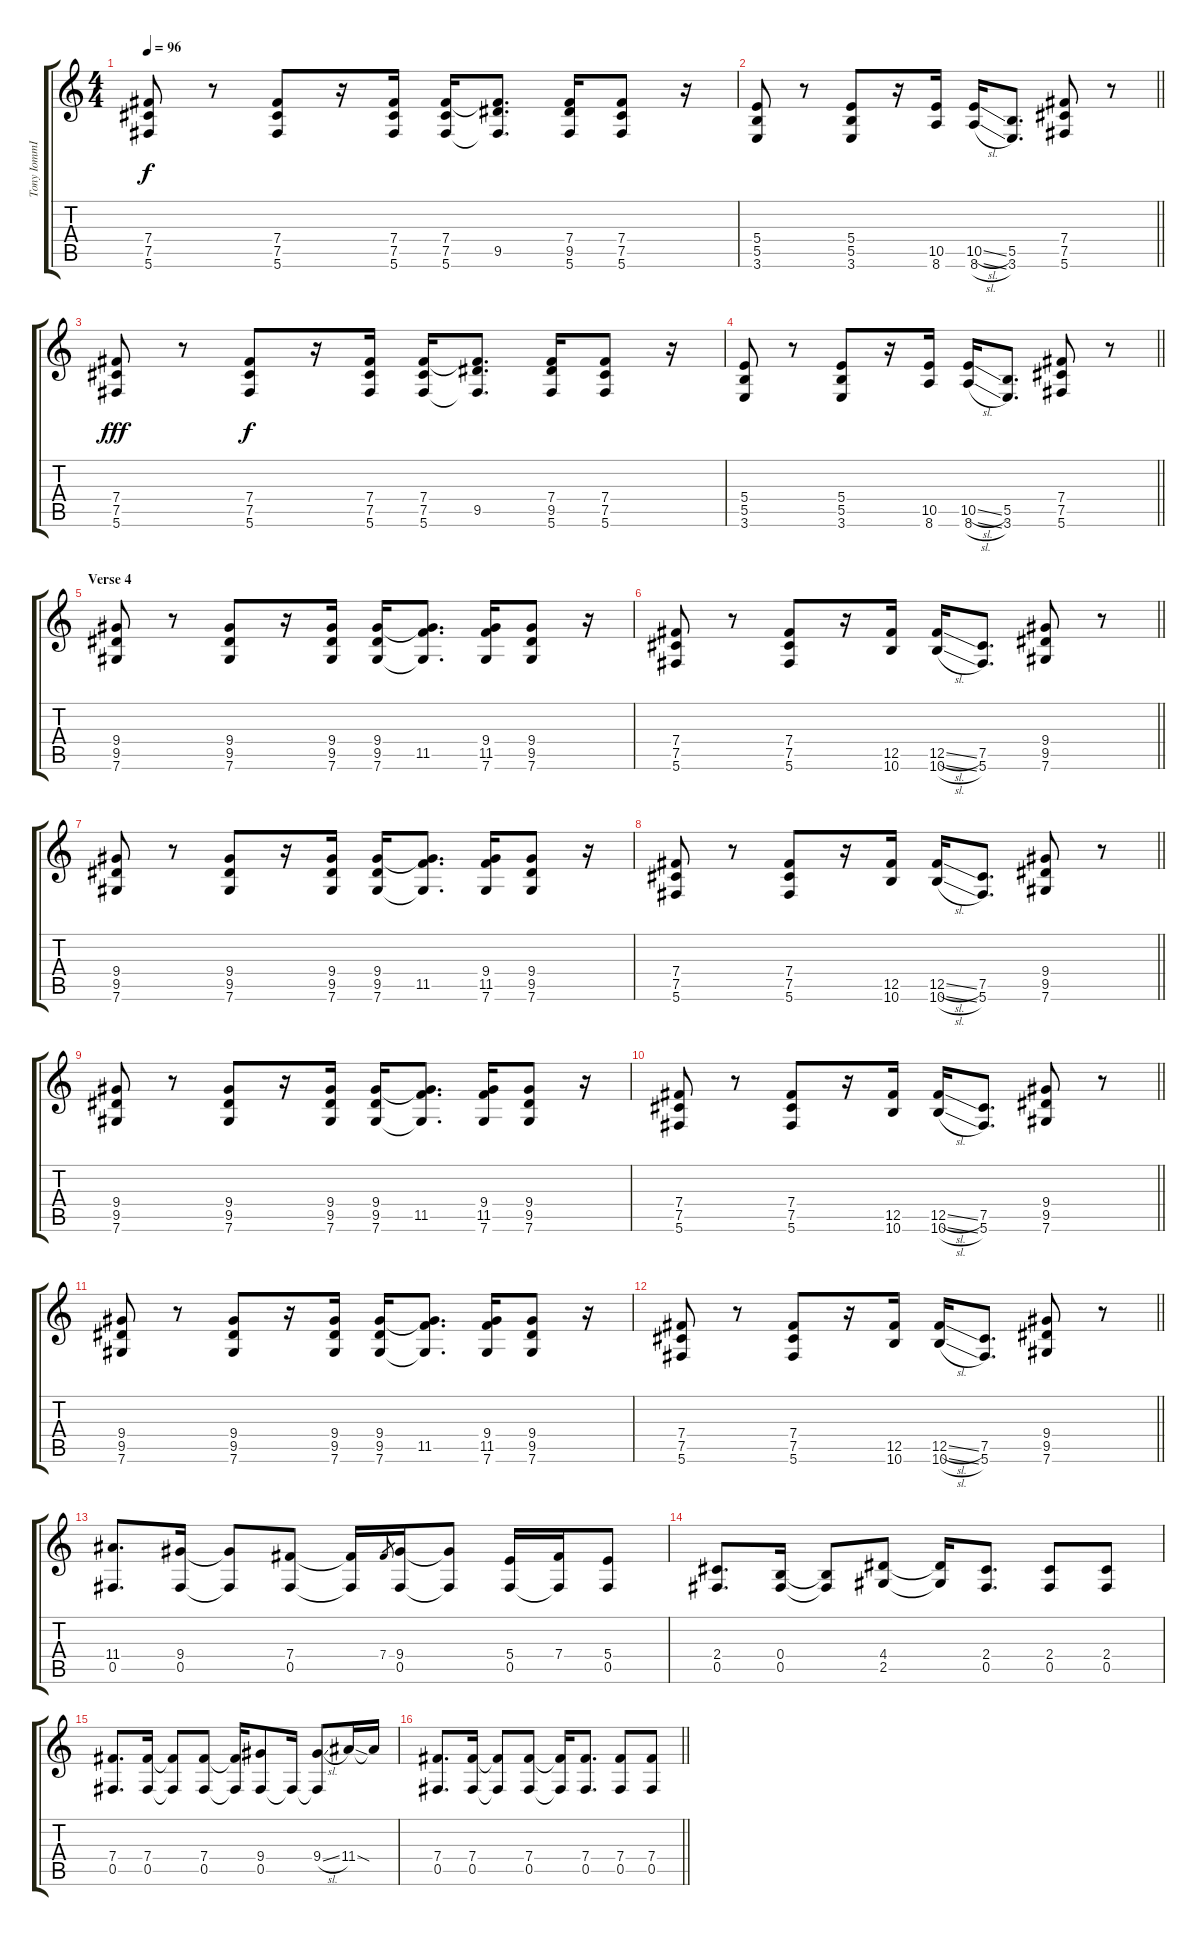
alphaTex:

\track ("Tony IommI Lead" "Tony IommI") {instrument distortionguitar}
\staff {score tabs}
\tuning (Db4 Ab3 E3 B2 Gb2 Db2) {hide}
\ts (4 4)
\tempo 96
\clef g2
\ks c
(7.4 7.5 5.6).8{dy f} r.8 (7.4 7.5 5.6).8 r.16 (7.4 7.5 5.6).16 (7.4 7.5 5.6).16 (7.4{t} 9.5 5.6{t}).8{d} (7.4 9.5 5.6).16 (7.4 7.5 5.6).8 r.16 |
\barLineRight lightlight
(5.4 5.5 3.6).8 r.8 (5.4 5.5 3.6).8 r.16 (10.5 8.6).16 (10.5{sl} 8.6{sl}).16 (5.5 3.6).8{d} (7.4 7.5 5.6).8 r.8 |
(7.4 7.5 5.6).8{dy fff} r.8 (7.4 7.5 5.6).8{dy f} r.16 (7.4 7.5 5.6).16 (7.4 7.5 5.6).16 (7.4{t} 9.5 5.6{t}).8{d} (7.4 9.5 5.6).16 (7.4 7.5 5.6).8 r.16 |
\barLineRight lightlight
(5.4 5.5 3.6).8 r.8 (5.4 5.5 3.6).8 r.16 (10.5 8.6).16 (10.5{sl} 8.6{sl}).16 (5.5 3.6).8{d} (7.4 7.5 5.6).8 r.8 |
\section ("" "Verse 4")
(9.4 9.5 7.6).8 r.8 (9.4 9.5 7.6).8 r.16 (9.4 9.5 7.6).16 (9.4 9.5 7.6).16 (9.4{t} 11.5 7.6{t}).8{d} (9.4 11.5 7.6).16 (9.4 9.5 7.6).8 r.16 |
\barLineRight lightlight
(7.4 7.5 5.6).8 r.8 (7.4 7.5 5.6).8 r.16 (12.5 10.6).16 (12.5{sl} 10.6{sl}).16 (7.5 5.6).8{d} (9.4 9.5 7.6).8 r.8 |
(9.4 9.5 7.6).8 r.8 (9.4 9.5 7.6).8 r.16 (9.4 9.5 7.6).16 (9.4 9.5 7.6).16 (9.4{t} 11.5 7.6{t}).8{d} (9.4 11.5 7.6).16 (9.4 9.5 7.6).8 r.16 |
\barLineRight lightlight
(7.4 7.5 5.6).8 r.8 (7.4 7.5 5.6).8 r.16 (12.5 10.6).16 (12.5{sl} 10.6{sl}).16 (7.5 5.6).8{d} (9.4 9.5 7.6).8 r.8 |
(9.4 9.5 7.6).8 r.8 (9.4 9.5 7.6).8 r.16 (9.4 9.5 7.6).16 (9.4 9.5 7.6).16 (9.4{t} 11.5 7.6{t}).8{d} (9.4 11.5 7.6).16 (9.4 9.5 7.6).8 r.16 |
\barLineRight lightlight
(7.4 7.5 5.6).8 r.8 (7.4 7.5 5.6).8 r.16 (12.5 10.6).16 (12.5{sl} 10.6{sl}).16 (7.5 5.6).8{d} (9.4 9.5 7.6).8 r.8 |
(9.4 9.5 7.6).8 r.8 (9.4 9.5 7.6).8 r.16 (9.4 9.5 7.6).16 (9.4 9.5 7.6).16 (9.4{t} 11.5 7.6{t}).8{d} (9.4 11.5 7.6).16 (9.4 9.5 7.6).8 r.16 |
\barLineRight lightlight
(7.4 7.5 5.6).8 r.8 (7.4 7.5 5.6).8 r.16 (12.5 10.6).16 (12.5{sl} 10.6{sl}).16 (7.5 5.6).8{d} (9.4 9.5 7.6).8 r.8 |
(11.4 0.5).8{d} (9.4 0.5).16 (9.4{t} 0.5{t}).8 (7.4 0.5).8 (7.4{t} 0.5{t}).16 7.4.8{gr} (9.4 0.5).16 (9.4{t} 0.5{t}).8 (5.4 0.5).16 (7.4 0.5{t}).16 (5.4 0.5).8 |
(2.4 0.5).8{d} (0.4 0.5).16 (0.4{t} 0.5{t}).8 (4.4 2.5).8 (4.4{t} 2.5{t}).16 (2.4 0.5).8{d} (2.4 0.5).8 (2.4 0.5).8 |
(7.4 0.5).8{d} (7.4 0.5).16 (7.4{t} 0.5{t}).8 (7.4 0.5).8 (7.4{t} 0.5{t}).16 (9.4 0.5).8 0.5{t}.16 (9.4{sl} 0.5{t}).8 11.4{sod}.16 11.4{t}.16 |
\barLineRight lightlight
(7.4 0.5).8{d} (7.4 0.5).16 (7.4{t} 0.5{t}).8 (7.4 0.5).8 (7.4{t} 0.5{t}).16 (7.4 0.5).8{d} (7.4 0.5).8 (7.4 0.5).8
